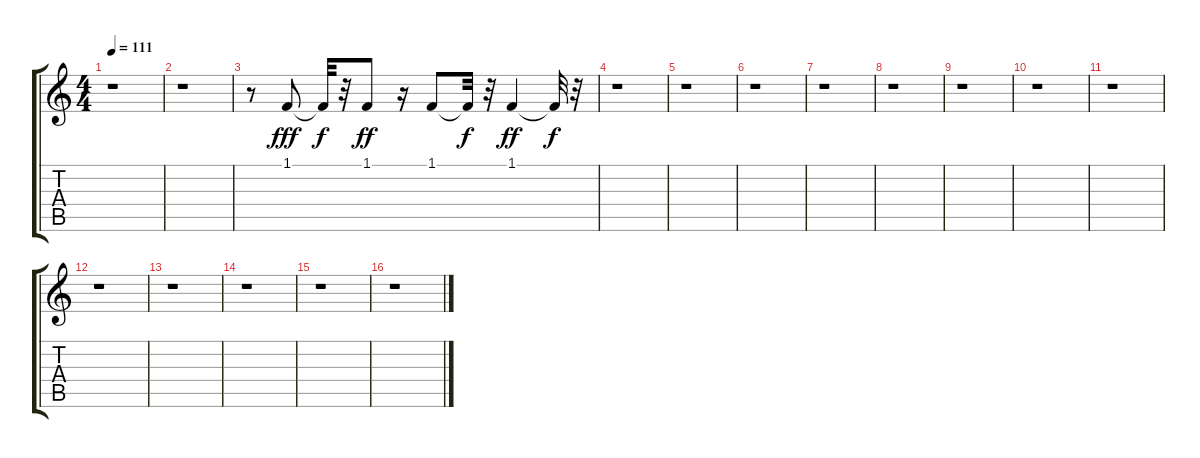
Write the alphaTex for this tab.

\track "" {instrument synthstrings1}
\staff {score tabs}
\tuning (E4 B3 G3 D3 A2 E2) {hide}
\ts (4 4)
\tempo 111
\clef g2
\ks c
r.1{dy f} |
r.1 |
r.8 1.1.8{dy fff} 1.1{t}.32{dy f} r.32 1.1.8{dy ff} r.16 1.1.8 1.1{t}.32{dy f} r.32 1.1.4{dy ff} 1.1{t}.32{dy f} r.32 |
r.1 |
r.1 |
r.1 |
r.1 |
r.1 |
r.1 |
r.1 |
r.1 |
r.1 |
r.1 |
r.1 |
r.1 |
r.1
